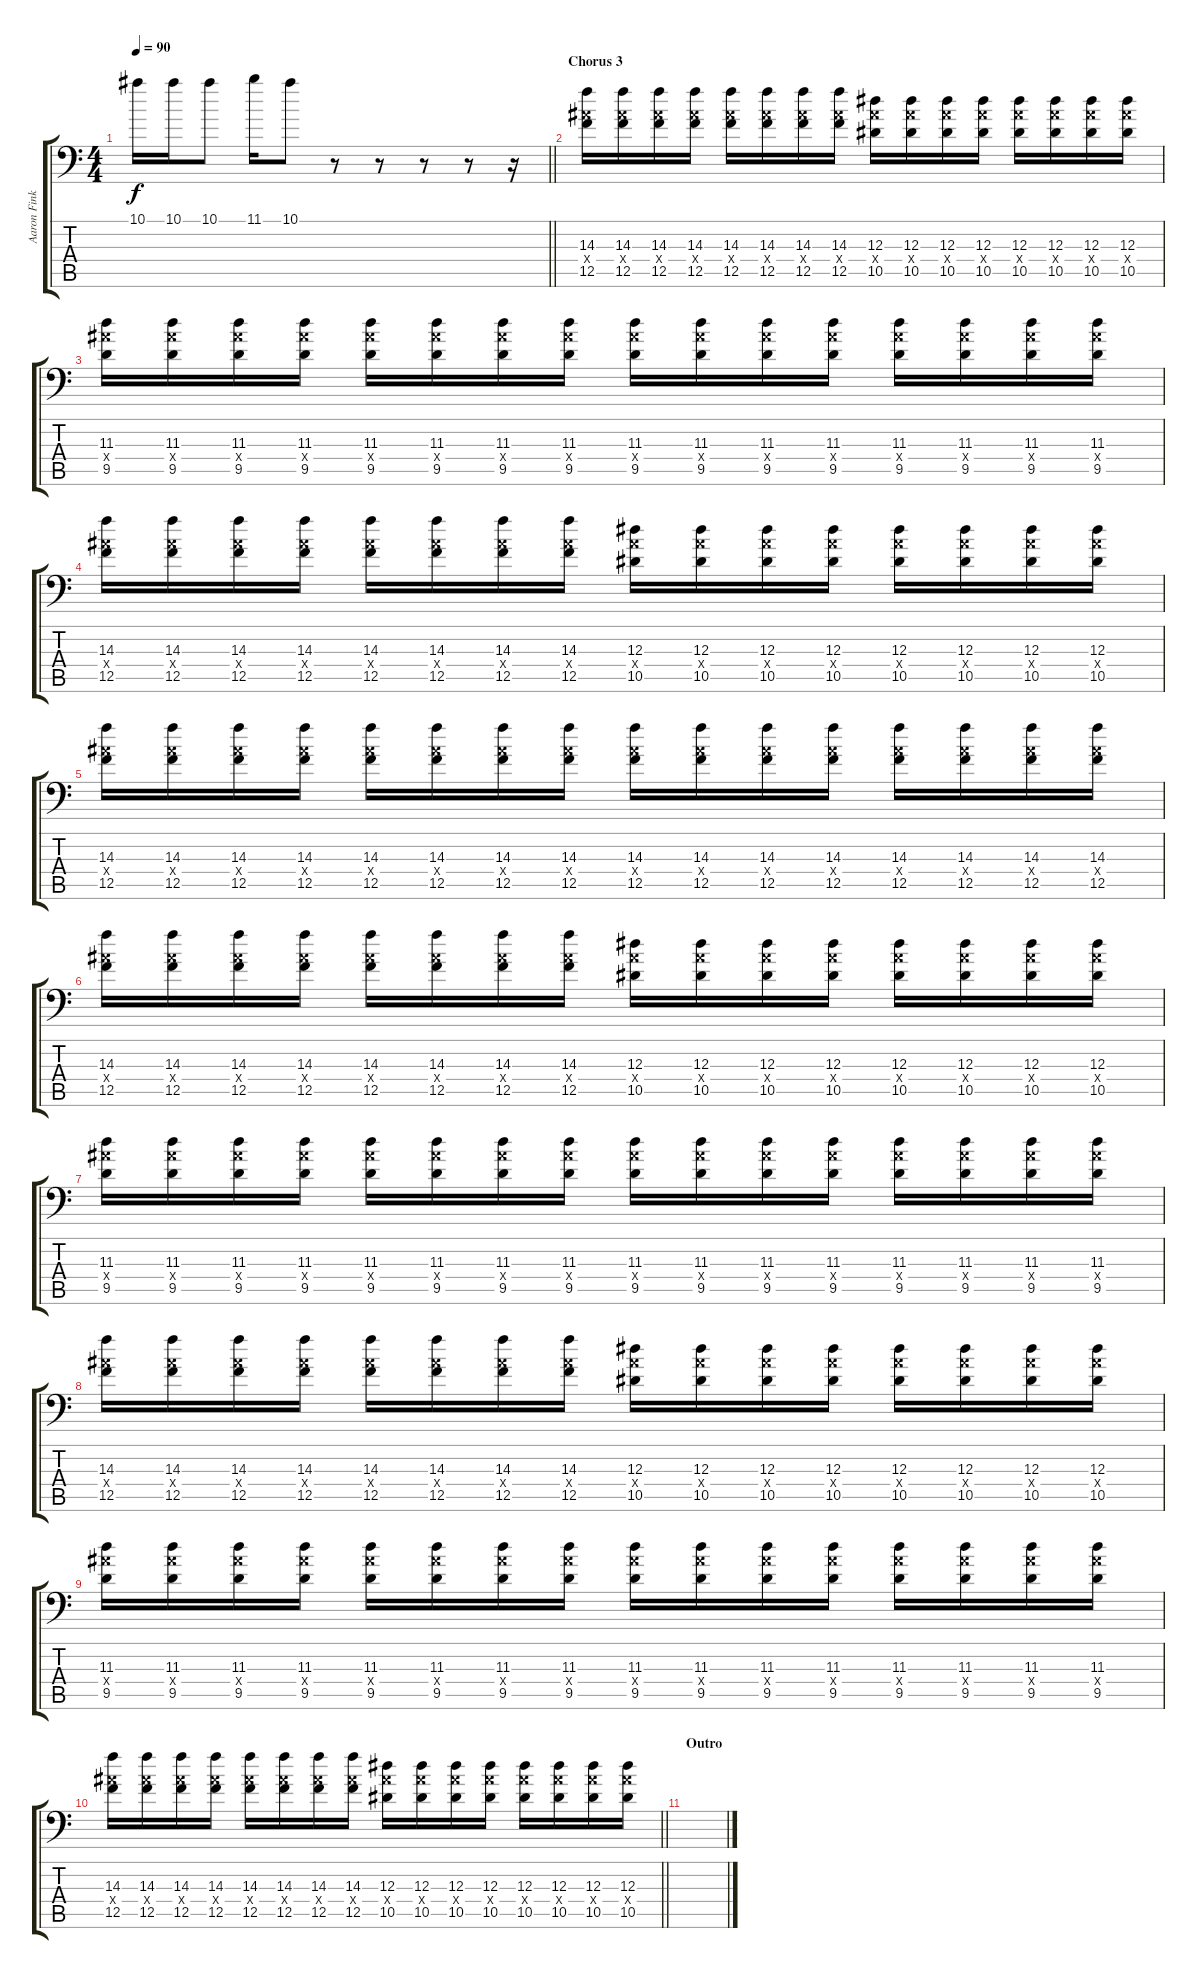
\track ("Aaron Fink" "Aaron Fink") {instrument distortionguitar}
\staff {score tabs}
\tuning (C4 G3 Eb3 Bb2 F2 Bb1) {hide}
\ts (4 4)
\tempo 90
\clef f4
\barLineRight lightlight
\ks c
10.1.16{dy f} 10.1.16 10.1.8 11.1.16 10.1.8 r.8 r.8 r.8 r.8 r.16 |
\section ("" "Chorus 3")
(14.3 12.4{x} 12.5).16 (14.3 12.4{x} 12.5).16 (14.3 12.4{x} 12.5).16 (14.3 12.4{x} 12.5).16 (14.3 12.4{x} 12.5).16 (14.3 12.4{x} 12.5).16 (14.3 12.4{x} 12.5).16 (14.3 12.4{x} 12.5).16 (12.3 12.4{x} 10.5).16 (12.3 12.4{x} 10.5).16 (12.3 12.4{x} 10.5).16 (12.3 12.4{x} 10.5).16 (12.3 12.4{x} 10.5).16 (12.3 12.4{x} 10.5).16 (12.3 12.4{x} 10.5).16 (12.3 12.4{x} 10.5).16 |
(11.3 12.4{x} 9.5).16 (11.3 12.4{x} 9.5).16 (11.3 12.4{x} 9.5).16 (11.3 12.4{x} 9.5).16 (11.3 12.4{x} 9.5).16 (11.3 12.4{x} 9.5).16 (11.3 12.4{x} 9.5).16 (11.3 12.4{x} 9.5).16 (11.3 12.4{x} 9.5).16 (11.3 12.4{x} 9.5).16 (11.3 12.4{x} 9.5).16 (11.3 12.4{x} 9.5).16 (11.3 12.4{x} 9.5).16 (11.3 12.4{x} 9.5).16 (11.3 12.4{x} 9.5).16 (11.3 12.4{x} 9.5).16 |
(14.3 12.4{x} 12.5).16 (14.3 12.4{x} 12.5).16 (14.3 12.4{x} 12.5).16 (14.3 12.4{x} 12.5).16 (14.3 12.4{x} 12.5).16 (14.3 12.4{x} 12.5).16 (14.3 12.4{x} 12.5).16 (14.3 12.4{x} 12.5).16 (12.3 12.4{x} 10.5).16 (12.3 12.4{x} 10.5).16 (12.3 12.4{x} 10.5).16 (12.3 12.4{x} 10.5).16 (12.3 12.4{x} 10.5).16 (12.3 12.4{x} 10.5).16 (12.3 12.4{x} 10.5).16 (12.3 12.4{x} 10.5).16 |
(14.3 12.4{x} 12.5).16 (14.3 12.4{x} 12.5).16 (14.3 12.4{x} 12.5).16 (14.3 12.4{x} 12.5).16 (14.3 12.4{x} 12.5).16 (14.3 12.4{x} 12.5).16 (14.3 12.4{x} 12.5).16 (14.3 12.4{x} 12.5).16 (14.3 12.4{x} 12.5).16 (14.3 12.4{x} 12.5).16 (14.3 12.4{x} 12.5).16 (14.3 12.4{x} 12.5).16 (14.3 12.4{x} 12.5).16 (14.3 12.4{x} 12.5).16 (14.3 12.4{x} 12.5).16 (14.3 12.4{x} 12.5).16 |
(14.3 12.4{x} 12.5).16 (14.3 12.4{x} 12.5).16 (14.3 12.4{x} 12.5).16 (14.3 12.4{x} 12.5).16 (14.3 12.4{x} 12.5).16 (14.3 12.4{x} 12.5).16 (14.3 12.4{x} 12.5).16 (14.3 12.4{x} 12.5).16 (12.3 12.4{x} 10.5).16 (12.3 12.4{x} 10.5).16 (12.3 12.4{x} 10.5).16 (12.3 12.4{x} 10.5).16 (12.3 12.4{x} 10.5).16 (12.3 12.4{x} 10.5).16 (12.3 12.4{x} 10.5).16 (12.3 12.4{x} 10.5).16 |
(11.3 12.4{x} 9.5).16 (11.3 12.4{x} 9.5).16 (11.3 12.4{x} 9.5).16 (11.3 12.4{x} 9.5).16 (11.3 12.4{x} 9.5).16 (11.3 12.4{x} 9.5).16 (11.3 12.4{x} 9.5).16 (11.3 12.4{x} 9.5).16 (11.3 12.4{x} 9.5).16 (11.3 12.4{x} 9.5).16 (11.3 12.4{x} 9.5).16 (11.3 12.4{x} 9.5).16 (11.3 12.4{x} 9.5).16 (11.3 12.4{x} 9.5).16 (11.3 12.4{x} 9.5).16 (11.3 12.4{x} 9.5).16 |
(14.3 12.4{x} 12.5).16 (14.3 12.4{x} 12.5).16 (14.3 12.4{x} 12.5).16 (14.3 12.4{x} 12.5).16 (14.3 12.4{x} 12.5).16 (14.3 12.4{x} 12.5).16 (14.3 12.4{x} 12.5).16 (14.3 12.4{x} 12.5).16 (12.3 12.4{x} 10.5).16 (12.3 12.4{x} 10.5).16 (12.3 12.4{x} 10.5).16 (12.3 12.4{x} 10.5).16 (12.3 12.4{x} 10.5).16 (12.3 12.4{x} 10.5).16 (12.3 12.4{x} 10.5).16 (12.3 12.4{x} 10.5).16 |
(11.3 12.4{x} 9.5).16 (11.3 12.4{x} 9.5).16 (11.3 12.4{x} 9.5).16 (11.3 12.4{x} 9.5).16 (11.3 12.4{x} 9.5).16 (11.3 12.4{x} 9.5).16 (11.3 12.4{x} 9.5).16 (11.3 12.4{x} 9.5).16 (11.3 12.4{x} 9.5).16 (11.3 12.4{x} 9.5).16 (11.3 12.4{x} 9.5).16 (11.3 12.4{x} 9.5).16 (11.3 12.4{x} 9.5).16 (11.3 12.4{x} 9.5).16 (11.3 12.4{x} 9.5).16 (11.3 12.4{x} 9.5).16 |
\barLineRight lightlight
(14.3 12.4{x} 12.5).16 (14.3 12.4{x} 12.5).16 (14.3 12.4{x} 12.5).16 (14.3 12.4{x} 12.5).16 (14.3 12.4{x} 12.5).16 (14.3 12.4{x} 12.5).16 (14.3 12.4{x} 12.5).16 (14.3 12.4{x} 12.5).16 (12.3 12.4{x} 10.5).16 (12.3 12.4{x} 10.5).16 (12.3 12.4{x} 10.5).16 (12.3 12.4{x} 10.5).16 (12.3 12.4{x} 10.5).16 (12.3 12.4{x} 10.5).16 (12.3 12.4{x} 10.5).16 (12.3 12.4{x} 10.5).16 |
\section ("" "Outro")
